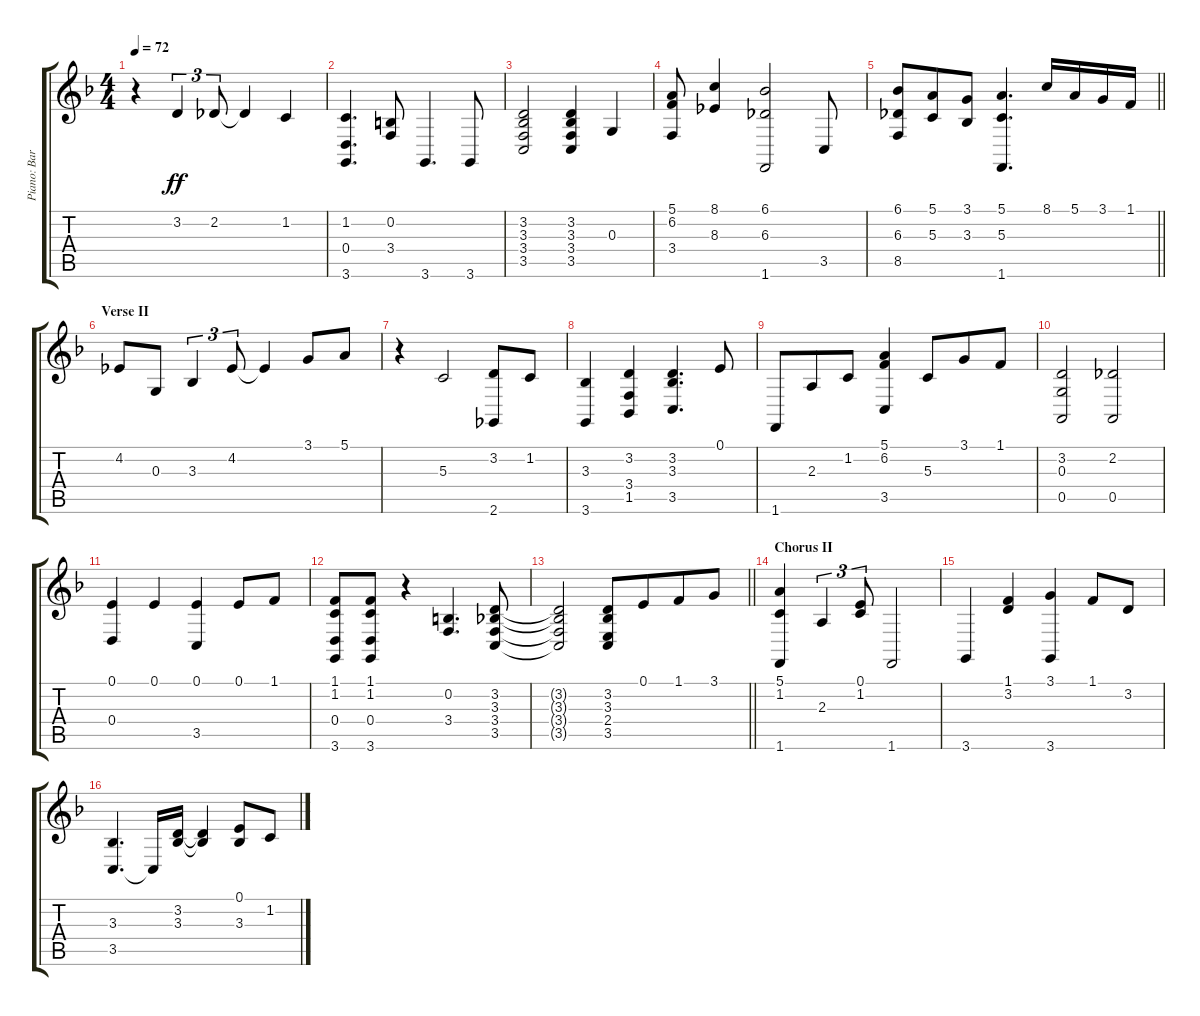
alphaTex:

\track ("Piano: Barry" "Piano: Bar") {instrument electricgrandpiano}
\staff {score tabs}
\tuning (E4 B3 G3 D3 A2 E2) {hide}
\ts (4 4)
\tempo 72
\clef g2
\ks f
r.4{dy ff} 3.2.4{tu (3 2)} 2.2.8{tu (3 2)} 2.2{t}.4 1.2.4 |
(1.2 0.4 3.6).4{d} (0.2 3.4).8 3.6.4{d} 3.6.8 |
(3.2 3.3 3.4 3.5).2 (3.2 3.3 3.4 3.5).4 0.3.4 |
(5.1 6.2 3.4).8 (8.1 8.3).4 (6.1 6.3 1.6).2 3.5.8 |
\barLineRight lightlight
(6.1 6.3 8.5).8 (5.1 5.3).8{beam merge} (3.1 3.3).8 (5.1 5.3 1.6).4{d} 8.1.16 5.1.16 3.1.16 1.1.16 |
\section ("" "Verse II")
4.2.8 0.3.8{beam merge} 3.3.4{tu (3 2)} 4.2.8{tu (3 2)} 4.2{t}.4 3.1.8 5.1.8 |
r.4 5.3.2 (3.2 2.6).8 1.2.8 |
(3.3 3.6).4 (3.2 3.4 1.5).4 (3.2 3.3 3.5).4{d} 0.1.8 |
1.6.8 2.3.8{beam merge} 1.2.8 (5.1 6.2 3.5).4 5.3.8{beam merge} 3.1.8 1.1.8 |
(3.2 0.3 0.5).2 (2.2 0.5).2 |
(0.1 0.4).4 0.1.4 (0.1 3.5).4 0.1.8 1.1.8 |
(1.1 1.2 0.4 3.6).8 (1.1 1.2 0.4 3.6).8 r.4 (0.2 3.4).4{d} (3.2 3.3 3.4 3.5).8 |
\barLineRight lightlight
(3.2{t} 3.3{t} 3.4{t} 3.5{t}).2 (3.2 3.3 2.4 3.5).8 0.1.8{beam merge} 1.1.8 3.1.8 |
\section ("" "Chorus II")
(5.1 1.2 1.6).4 2.3.4{tu (3 2)} (0.1 1.2).8{tu (3 2)} 1.6.2 |
3.6.4 (1.1 3.2).4 (3.1 3.6).4 1.1.8 3.2.8 |
(3.3 3.5).4{d} 3.5{t}.16 (3.2 3.3).16 (3.2{t} 3.3{t}).4 (0.1 3.3).8 1.2.8
